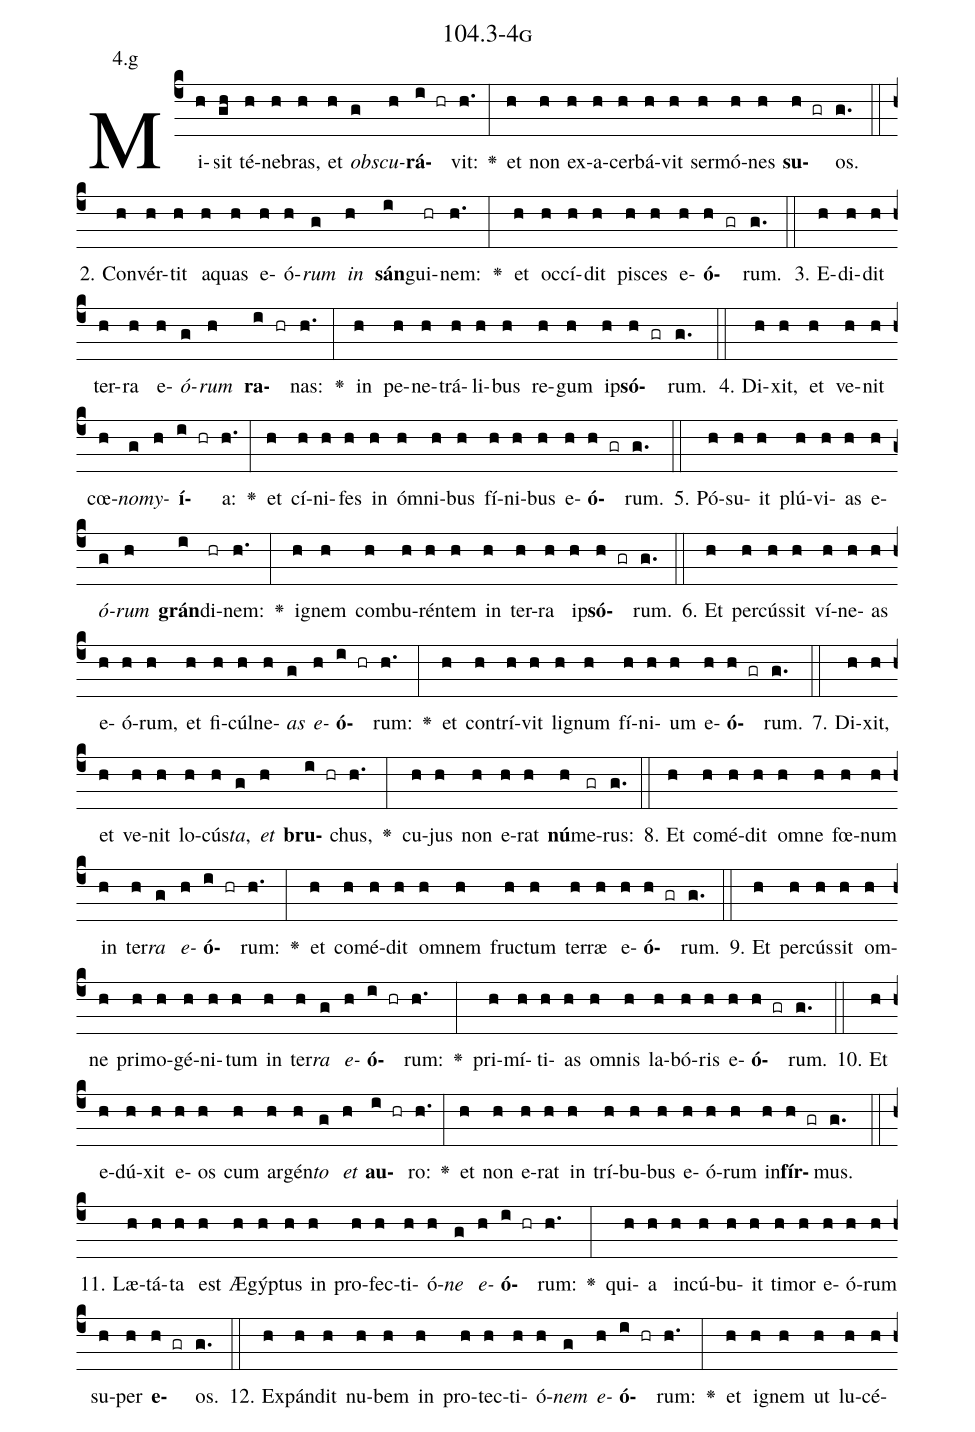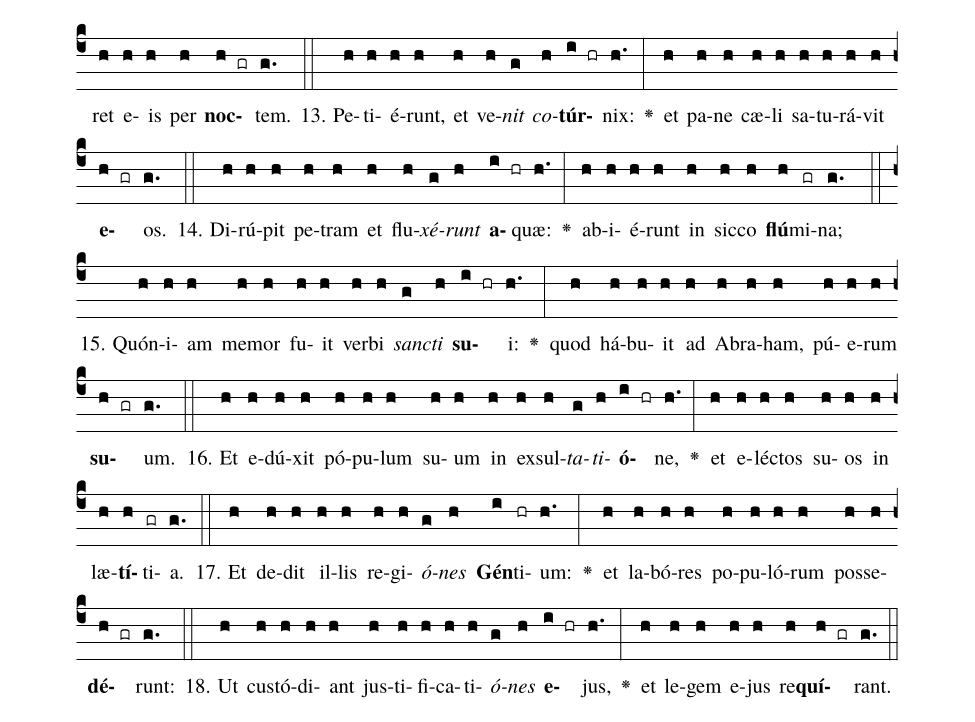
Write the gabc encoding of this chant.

name: 104.3-4g;
annotation: 4.g;
%%
(c4)Mi(h)sit(gh) té(h)ne(h)bras,(h) et(h) <i>obs</i>(g)<i>cu</i>(h)<b>rá</b>(i hr)vit:(h.) <v>\greheightstar</v>(:) et(h) non(h) ex(h)a(h)cer(h)bá(h)vit(h) ser(h)mó(h)nes(h) <b>su</b>(h gr)os.(g.) (::)
2. Con(h)vér(h)tit(h) a(h)quas(h) e(h)ó(h)<i>rum</i>(g) <i>in</i>(h) <b>sán</b>(i)gui(hr)nem:(h.) <v>\greheightstar</v>(:) et(h) oc(h)cí(h)dit(h) pi(h)sces(h) e(h)<b>ó</b>(h gr)rum.(g.) (::)
3. E(h)di(h)dit(h) ter(h)ra(h) e(h)<i>ó</i>(g)<i>rum</i>(h) <b>ra</b>(i hr)nas:(h.) <v>\greheightstar</v>(:) in(h) pe(h)ne(h)trá(h)li(h)bus(h) re(h)gum(h) ip(h)<b>só</b>(h gr)rum.(g.) (::)
4. Di(h)xit,(h) et(h) ve(h)nit(h) cœ(h)<i>no</i>(g)<i>my</i>(h)<b>í</b>(i hr)a:(h.) <v>\greheightstar</v>(:) et(h) cí(h)ni(h)fes(h) in(h) óm(h)ni(h)bus(h) fí(h)ni(h)bus(h) e(h)<b>ó</b>(h gr)rum.(g.) (::)
5. Pó(h)su(h)it(h) plú(h)vi(h)as(h) e(h)<i>ó</i>(g)<i>rum</i>(h) <b>grán</b>(i)di(hr)nem:(h.) <v>\greheightstar</v>(:) i(h)gnem(h) com(h)bu(h)rén(h)tem(h) in(h) ter(h)ra(h) ip(h)<b>só</b>(h gr)rum.(g.) (::)
6. Et(h) per(h)cús(h)sit(h) ví(h)ne(h)as(h) e(h)ó(h)rum,(h) et(h) fi(h)cúl(h)ne(h)<i>as</i>(g) <i>e</i>(h)<b>ó</b>(i hr)rum:(h.) <v>\greheightstar</v>(:) et(h) con(h)trí(h)vit(h) li(h)gnum(h) fí(h)ni(h)um(h) e(h)<b>ó</b>(h gr)rum.(g.) (::)
7. Di(h)xit,(h) et(h) ve(h)nit(h) lo(h)cús(h)<i>ta</i>,(g) <i>et</i>(h) <b>bru</b>(i hr)chus,(h.) <v>\greheightstar</v>(:) cu(h)jus(h) non(h) e(h)rat(h) <b>nú</b>(h)me(gr)rus:(g.) (::)
8. Et(h) com(h)é(h)dit(h) om(h)ne(h) fœ(h)num(h) in(h) ter(h)<i>ra</i>(g) <i>e</i>(h)<b>ó</b>(i hr)rum:(h.) <v>\greheightstar</v>(:) et(h) com(h)é(h)dit(h) om(h)nem(h) fruc(h)tum(h) ter(h)ræ(h) e(h)<b>ó</b>(h gr)rum.(g.) (::)
9. Et(h) per(h)cús(h)sit(h) om(h)ne(h) pri(h)mo(h)gé(h)ni(h)tum(h) in(h) ter(h)<i>ra</i>(g) <i>e</i>(h)<b>ó</b>(i hr)rum:(h.) <v>\greheightstar</v>(:) pri(h)mí(h)ti(h)as(h) om(h)nis(h) la(h)bó(h)ris(h) e(h)<b>ó</b>(h gr)rum.(g.) (::)
10. Et(h) e(h)dú(h)xit(h) e(h)os(h) cum(h) ar(h)gén(h)<i>to</i>(g) <i>et</i>(h) <b>au</b>(i hr)ro:(h.) <v>\greheightstar</v>(:) et(h) non(h) e(h)rat(h) in(h) trí(h)bu(h)bus(h) e(h)ó(h)rum(h) in(h)<b>fír</b>(h gr)mus.(g.) (::)
11. Læ(h)tá(h)ta(h) est(h) Æ(h)gýp(h)tus(h) in(h) pro(h)fec(h)ti(h)ó(h)<i>ne</i>(g) <i>e</i>(h)<b>ó</b>(i hr)rum:(h.) <v>\greheightstar</v>(:) qui(h)a(h) in(h)cú(h)bu(h)it(h) ti(h)mor(h) e(h)ó(h)rum(h) su(h)per(h) <b>e</b>(h gr)os.(g.) (::)
12. Ex(h)pán(h)dit(h) nu(h)bem(h) in(h) pro(h)tec(h)ti(h)ó(h)<i>nem</i>(g) <i>e</i>(h)<b>ó</b>(i hr)rum:(h.) <v>\greheightstar</v>(:) et(h) i(h)gnem(h) ut(h) lu(h)cé(h)ret(h) e(h)is(h) per(h) <b>noc</b>(h gr)tem.(g.) (::)
13. Pe(h)ti(h)é(h)runt,(h) et(h) ve(h)<i>nit</i>(g) <i>co</i>(h)<b>túr</b>(i hr)nix:(h.) <v>\greheightstar</v>(:) et(h) pa(h)ne(h) cæ(h)li(h) sa(h)tu(h)rá(h)vit(h) <b>e</b>(h gr)os.(g.) (::)
14. Di(h)rú(h)pit(h) pe(h)tram(h) et(h) flu(h)<i>xé</i>(g)<i>runt</i>(h) <b>a</b>(i hr)quæ:(h.) <v>\greheightstar</v>(:) ab(h)i(h)é(h)runt(h) in(h) sic(h)co(h) <b>flú</b>(h)mi(gr)na;(g.) (::)
15. Quón(h)i(h)am(h) me(h)mor(h) fu(h)it(h) ver(h)bi(h) <i>sanc</i>(g)<i>ti</i>(h) <b>su</b>(i hr)i:(h.) <v>\greheightstar</v>(:) quod(h) há(h)bu(h)it(h) ad(h) A(h)bra(h)ham,(h) pú(h)e(h)rum(h) <b>su</b>(h gr)um.(g.) (::)
16. Et(h) e(h)dú(h)xit(h) pó(h)pu(h)lum(h) su(h)um(h) in(h) ex(h)sul(h)<i>ta</i>(g)<i>ti</i>(h)<b>ó</b>(i hr)ne,(h.) <v>\greheightstar</v>(:) et(h) e(h)léc(h)tos(h) su(h)os(h) in(h) læ(h)<b>tí</b>(h)ti(gr)a.(g.) (::)
17. Et(h) de(h)dit(h) il(h)lis(h) re(h)gi(h)<i>ó</i>(g)<i>nes</i>(h) <b>Gén</b>(i)ti(hr)um:(h.) <v>\greheightstar</v>(:) et(h) la(h)bó(h)res(h) po(h)pu(h)ló(h)rum(h) pos(h)se(h)<b>dé</b>(h gr)runt:(g.) (::)
18. Ut(h) cus(h)tó(h)di(h)ant(h) jus(h)ti(h)fi(h)ca(h)ti(h)<i>ó</i>(g)<i>nes</i>(h) <b>e</b>(i hr)jus,(h.) <v>\greheightstar</v>(:) et(h) le(h)gem(h) e(h)jus(h) re(h)<b>quí</b>(h gr)rant.(g.) (::)
